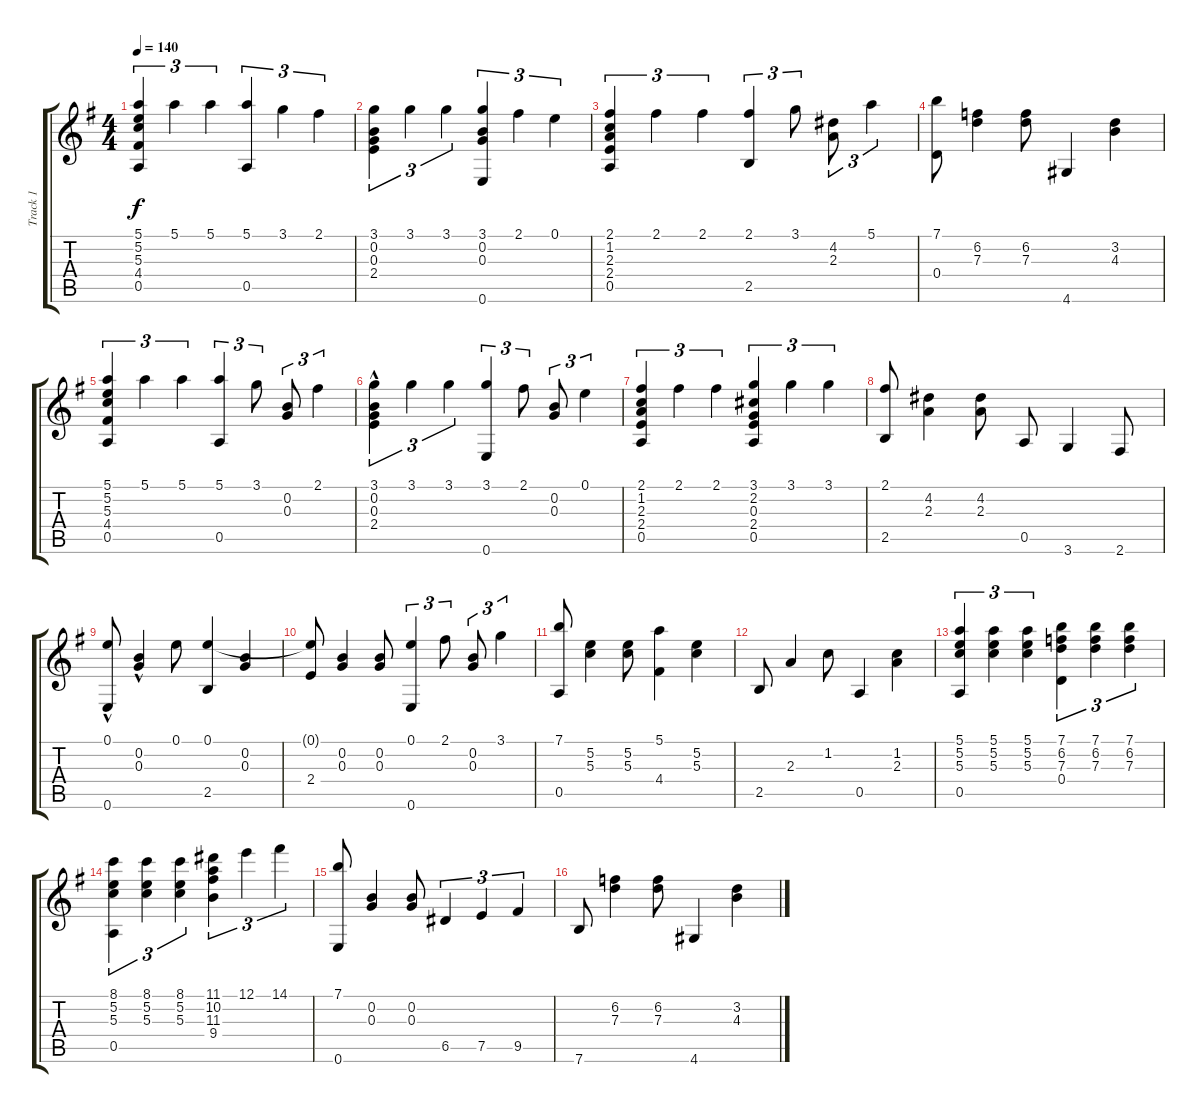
\track ("Track 1" "Track 1") {instrument acousticguitarnylon}
\staff {score tabs}
\tuning (E4 B3 G3 D3 A2 E2) {hide}
\ts (4 4)
\tempo 140
\clef g2
\ks eminor
(5.1 5.2 5.3 4.4 0.5).4{tu (3 2) dy f instrument acousticguitarnylon} 5.1.4{tu (3 2)} 5.1.4{tu (3 2)} (5.1 0.5).4{tu (3 2)} 3.1.4{tu (3 2)} 2.1.4{tu (3 2)} |
(3.1 0.2 0.3 2.4).4{tu (3 2)} 3.1.4{tu (3 2)} 3.1.4{tu (3 2)} (3.1 0.2 0.3 0.6).4{tu (3 2)} 2.1.4{tu (3 2)} 0.1.4{tu (3 2)} |
(2.1 1.2 2.3 2.4 0.5).4{tu (3 2)} 2.1.4{tu (3 2)} 2.1.4{tu (3 2)} (2.1 2.5).4{tu (3 2)} 3.1.8{tu (3 2)} (4.2 2.3).8{tu (3 2)} 5.1.4{tu (3 2)} |
(7.1 0.4).8 (6.2 7.3).4 (6.2 7.3).8 4.6.4 (3.2 4.3).4 |
(5.1 5.2 5.3 4.4 0.5).4{tu (3 2)} 5.1.4{tu (3 2)} 5.1.4{tu (3 2)} (5.1 0.5).4{tu (3 2)} 3.1.8{tu (3 2)} (0.2 0.3).8{tu (3 2)} 2.1.4{tu (3 2)} |
(3.1 0.2{hac} 0.3{hac} 2.4).4{tu (3 2)} 3.1.4{tu (3 2)} 3.1.4{tu (3 2)} (3.1 0.6).4{tu (3 2)} 2.1.8{tu (3 2)} (0.2 0.3).8{tu (3 2)} 0.1.4{tu (3 2)} |
(2.1 1.2 2.3 2.4 0.5).4{tu (3 2)} 2.1.4{tu (3 2)} 2.1.4{tu (3 2)} (3.1 2.2 0.3 2.4 0.5).4{tu (3 2)} 3.1.4{tu (3 2)} 3.1.4{tu (3 2)} |
(2.1 2.5).8 (4.2 2.3).4 (4.2 2.3).8 0.5.8 3.6.4 2.6.8 |
(0.1{hac} 0.6).8 (0.2{hac} 0.3{hac}).4 0.1.8 (0.1 2.5).4 (0.2 0.3).4 |
(0.1{t} 2.4).8 (0.2 0.3).4 (0.2 0.3).8 (0.1 0.6).4{tu (3 2)} 2.1.8{tu (3 2)} (0.2 0.3).8{tu (3 2)} 3.1.4{tu (3 2)} |
(7.1 0.5).8 (5.2 5.3).4 (5.2 5.3).8 (5.1 4.4).4 (5.2 5.3).4 |
2.5.8 2.3.4 1.2.8 0.5.4 (1.2 2.3).4 |
(5.1 5.2 5.3 0.5).4{tu (3 2)} (5.1 5.2 5.3).4{tu (3 2)} (5.1 5.2 5.3).4{tu (3 2)} (7.1 6.2 7.3 0.4).4{tu (3 2)} (7.1 6.2 7.3).4{tu (3 2)} (7.1 6.2 7.3).4{tu (3 2)} |
(8.1 5.2 5.3 0.5).4{tu (3 2)} (8.1 5.2 5.3).4{tu (3 2)} (8.1 5.2 5.3).4{tu (3 2)} (11.1 10.2 11.3 9.4).4{tu (3 2)} 12.1.4{tu (3 2)} 14.1.4{tu (3 2)} |
(7.1 0.6).8 (0.2 0.3).4 (0.2 0.3).8 6.5.4{tu (3 2)} 7.5.4{tu (3 2)} 9.5.4{tu (3 2)} |
7.6.8 (6.2 7.3).4 (6.2 7.3).8 4.6.4 (3.2 4.3).4
